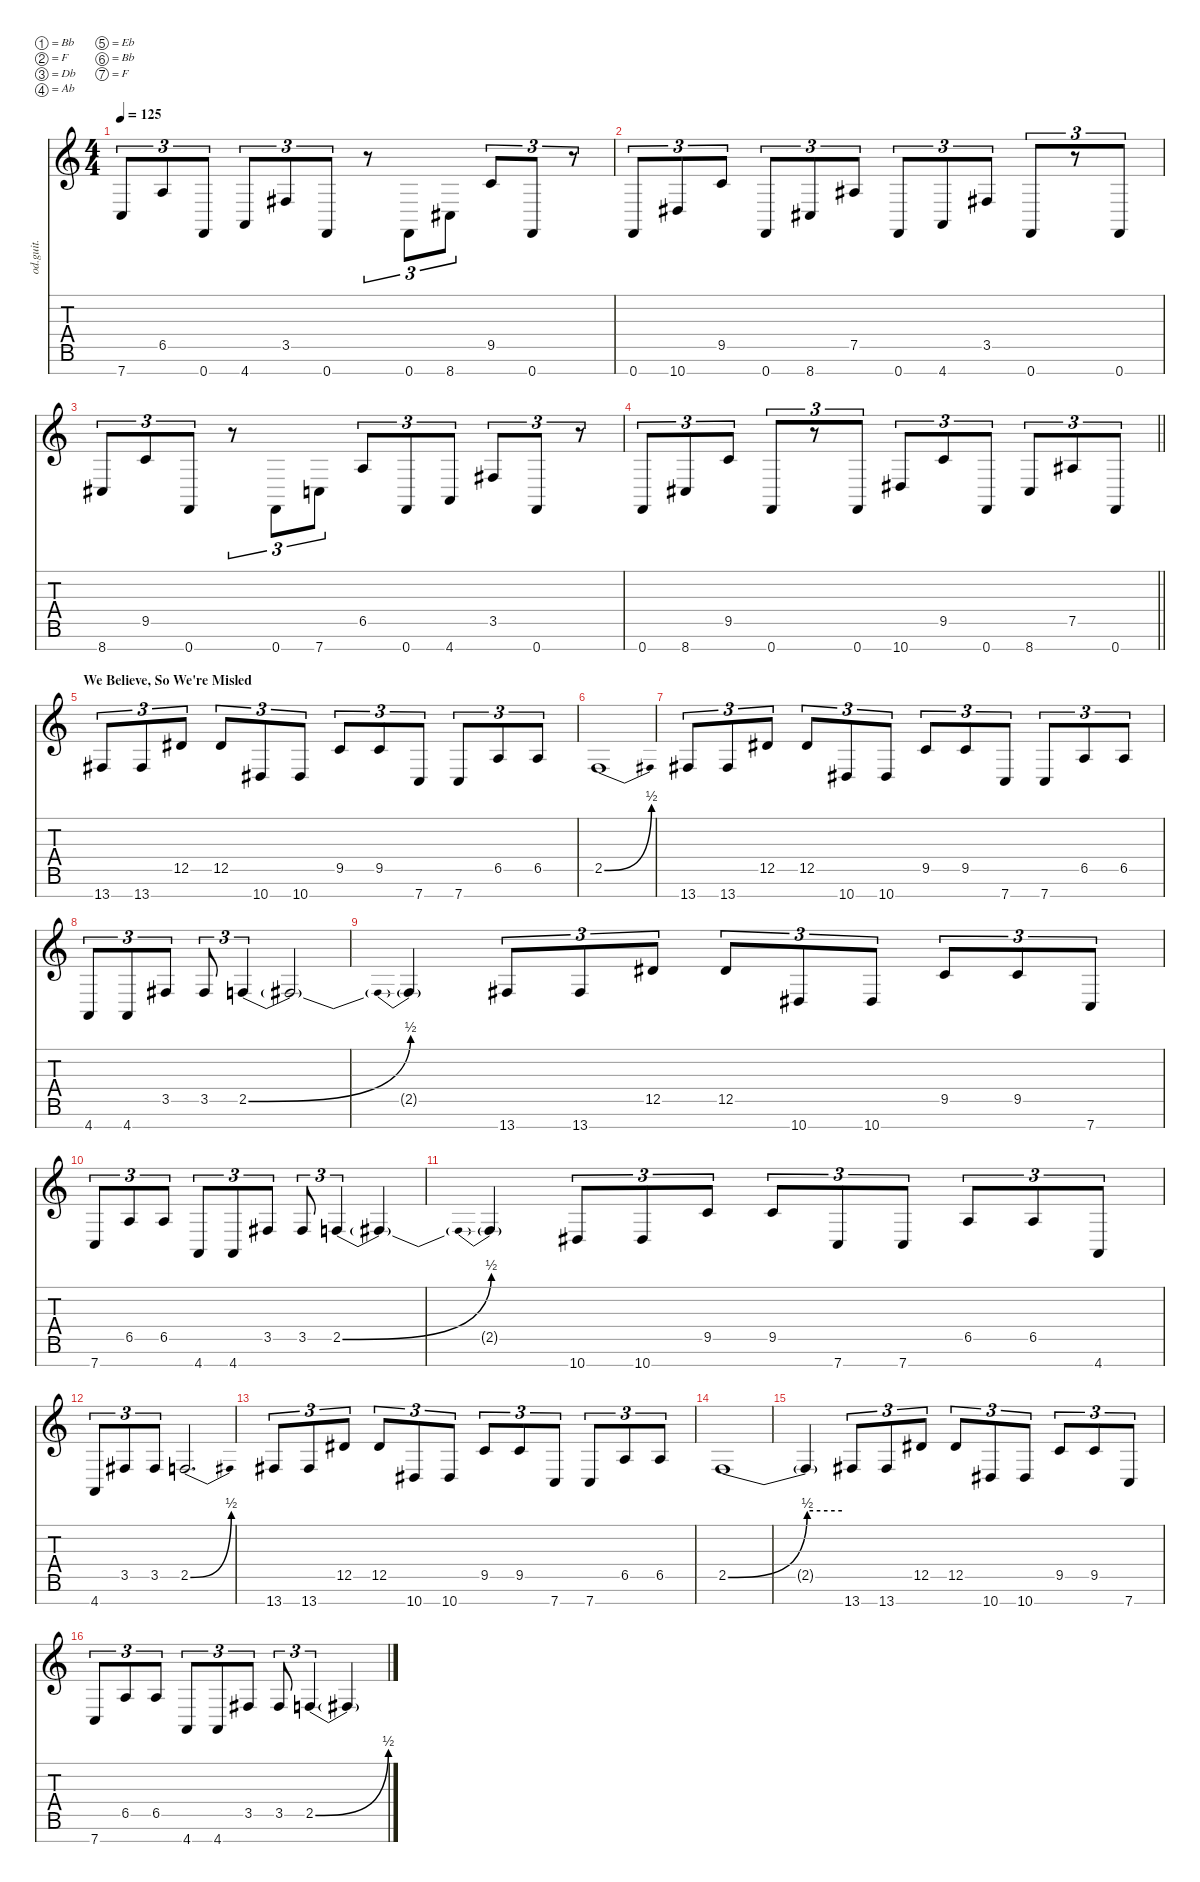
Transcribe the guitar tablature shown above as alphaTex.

\defaultSystemsLayout 4
\hideDynamics
\bracketExtendMode nobrackets
\track ("8 string guitar 1 (Fredrik Thordendal)" "od.guit.") {instrument overdrivenguitar}
\staff {score tabs}
\tuning (Bb3 F3 Db3 Ab2 Eb2 Bb1 F1)
\ts (4 4)
\tempo 125
\clef g2
\ks c
7.7.8{tu (3 2) dy f beam Up} 6.5.8{tu (3 2) beam Up} 0.7.8{tu (3 2) beam Up} 4.7.8{tu (3 2) beam Up} 3.5{acc #}.8{tu (3 2) beam Up} 0.7.8{tu (3 2) beam Up} r.8{tu (3 2) beam Down} 0.7.8{tu (3 2) beam Up} 8.7{acc #}.8{tu (3 2) beam Up} 9.5.8{tu (3 2) beam Up} 0.7.8{tu (3 2) beam Up} r.8{tu (3 2) beam Down} |
0.7.8{tu (3 2) beam Up} 10.7{acc #}.8{tu (3 2) beam Up} 9.5.8{tu (3 2) beam Up} 0.7.8{tu (3 2) beam Up} 8.7{acc #}.8{tu (3 2) beam Up} 7.5{acc #}.8{tu (3 2) beam Up} 0.7.8{tu (3 2) beam Up} 4.7.8{tu (3 2) beam Up} 3.5{acc #}.8{tu (3 2) beam Up} 0.7.8{tu (3 2) beam Up} r.8{tu (3 2) beam Up} 0.7.8{tu (3 2) beam Up} |
8.7{acc #}.8{tu (3 2) beam Up} 9.5.8{tu (3 2) beam Up} 0.7.8{tu (3 2) beam Up} r.8{tu (3 2) beam Down} 0.7.8{tu (3 2) beam Up} 7.7.8{tu (3 2) beam Up} 6.5.8{tu (3 2) beam Up} 0.7.8{tu (3 2) beam Up} 4.7.8{tu (3 2) beam Up} 3.5{acc #}.8{tu (3 2) beam Up} 0.7.8{tu (3 2) beam Up} r.8{tu (3 2) beam Down} |
\barLineRight lightlight
0.7.8{tu (3 2) beam Up} 8.7{acc #}.8{tu (3 2) beam Up} 9.5.8{tu (3 2) beam Up} 0.7.8{tu (3 2) beam Up} r.8{tu (3 2) beam Up} 0.7.8{tu (3 2) beam Up} 10.7{acc #}.8{tu (3 2) beam Up} 9.5.8{tu (3 2) beam Up} 0.7.8{tu (3 2) beam Up} 8.7{acc #}.8{tu (3 2) beam Up} 7.5{acc #}.8{tu (3 2) beam Up} 0.7.8{tu (3 2) beam Up} |
\section ("" "We Believe, So We're Misled")
13.7{acc #}.8{tu (3 2) beam Up} 13.7{acc #}.8{tu (3 2) beam Up} 12.5{acc #}.8{tu (3 2) beam Up} 12.5{acc #}.8{tu (3 2) beam Up} 10.7{acc #}.8{tu (3 2) dy mf beam Up} 10.7{acc #}.8{tu (3 2) dy f beam Up} 9.5.8{tu (3 2) beam Up} 9.5.8{tu (3 2) beam Up} 7.7.8{tu (3 2) beam Up} 7.7.8{tu (3 2) beam Up} 6.5.8{tu (3 2) beam Up} 6.5.8{tu (3 2) beam Up} |
2.5{be (bend 0 0 60 2)}.1{beam Up} |
13.7{acc #}.8{tu (3 2) beam Up} 13.7{acc #}.8{tu (3 2) beam Up} 12.5{acc #}.8{tu (3 2) beam Up} 12.5{acc #}.8{tu (3 2) beam Up} 10.7{acc #}.8{tu (3 2) beam Up} 10.7{acc #}.8{tu (3 2) beam Up} 9.5.8{tu (3 2) beam Up} 9.5.8{tu (3 2) beam Up} 7.7.8{tu (3 2) beam Up} 7.7.8{tu (3 2) beam Up} 6.5.8{tu (3 2) beam Up} 6.5.8{tu (3 2) beam Up} |
4.7.8{tu (3 2) beam Up} 4.7.8{tu (3 2) beam Up} 3.5{acc #}.8{tu (3 2) beam Up} 3.5{acc #}.8{tu (3 2) beam Up} 2.5{be (bend 0 0 60 2)}.4{tu (3 2) beam Up} 2.5{t}.2{beam Up} |
2.5{be (prebend 0 2 60 2) t}.4{beam Up} 13.7{acc #}.8{tu (3 2) beam Up} 13.7{acc #}.8{tu (3 2) beam Up} 12.5{acc #}.8{tu (3 2) beam Up} 12.5{acc #}.8{tu (3 2) beam Up} 10.7{acc #}.8{tu (3 2) beam Up} 10.7{acc #}.8{tu (3 2) beam Up} 9.5.8{tu (3 2) beam Up} 9.5.8{tu (3 2) beam Up} 7.7.8{tu (3 2) beam Up} |
7.7.8{tu (3 2) beam Up} 6.5.8{tu (3 2) beam Up} 6.5.8{tu (3 2) beam Up} 4.7.8{tu (3 2) beam Up} 4.7.8{tu (3 2) beam Up} 3.5{acc #}.8{tu (3 2) beam Up} 3.5{acc #}.8{tu (3 2) beam Up} 2.5{be (bend 0 0 60 2)}.4{tu (3 2) beam Up} 2.5{t}.4{beam Up} |
2.5{be (prebend 0 2 60 2) t}.4{beam Up} 10.7{acc #}.8{tu (3 2) beam Up} 10.7{acc #}.8{tu (3 2) beam Up} 9.5.8{tu (3 2) beam Up} 9.5.8{tu (3 2) beam Up} 7.7.8{tu (3 2) beam Up} 7.7.8{tu (3 2) beam Up} 6.5.8{tu (3 2) beam Up} 6.5.8{tu (3 2) beam Up} 4.7.8{tu (3 2) beam Up} |
4.7.8{tu (3 2) beam Up} 3.5{acc #}.8{tu (3 2) beam Up} 3.5{acc #}.8{tu (3 2) beam Up} 2.5{be (bend 0 0 60 2)}.2{d beam Up} |
13.7{acc #}.8{tu (3 2) beam Up} 13.7{acc #}.8{tu (3 2) beam Up} 12.5{acc #}.8{tu (3 2) beam Up} 12.5{acc #}.8{tu (3 2) beam Up} 10.7{acc #}.8{tu (3 2) dy mf beam Up} 10.7{acc #}.8{tu (3 2) dy f beam Up} 9.5.8{tu (3 2) beam Up} 9.5.8{tu (3 2) beam Up} 7.7.8{tu (3 2) beam Up} 7.7.8{tu (3 2) beam Up} 6.5.8{tu (3 2) beam Up} 6.5.8{tu (3 2) beam Up} |
2.5{be (bend 0 0 60 2)}.1{beam Up} |
2.5{be (hold 0 2 60 2) t}.4{beam Up} 13.7{acc #}.8{tu (3 2) beam Up} 13.7{acc #}.8{tu (3 2) beam Up} 12.5{acc #}.8{tu (3 2) beam Up} 12.5{acc #}.8{tu (3 2) beam Up} 10.7{acc #}.8{tu (3 2) beam Up} 10.7{acc #}.8{tu (3 2) beam Up} 9.5.8{tu (3 2) beam Up} 9.5.8{tu (3 2) beam Up} 7.7.8{tu (3 2) beam Up} |
7.7.8{tu (3 2) beam Up} 6.5.8{tu (3 2) beam Up} 6.5.8{tu (3 2) beam Up} 4.7.8{tu (3 2) beam Up} 4.7.8{tu (3 2) beam Up} 3.5{acc #}.8{tu (3 2) beam Up} 3.5{acc #}.8{tu (3 2) beam Up} 2.5{be (bend 0 0 60 2)}.4{tu (3 2) beam Up} 2.5{t}.4{beam Up}
